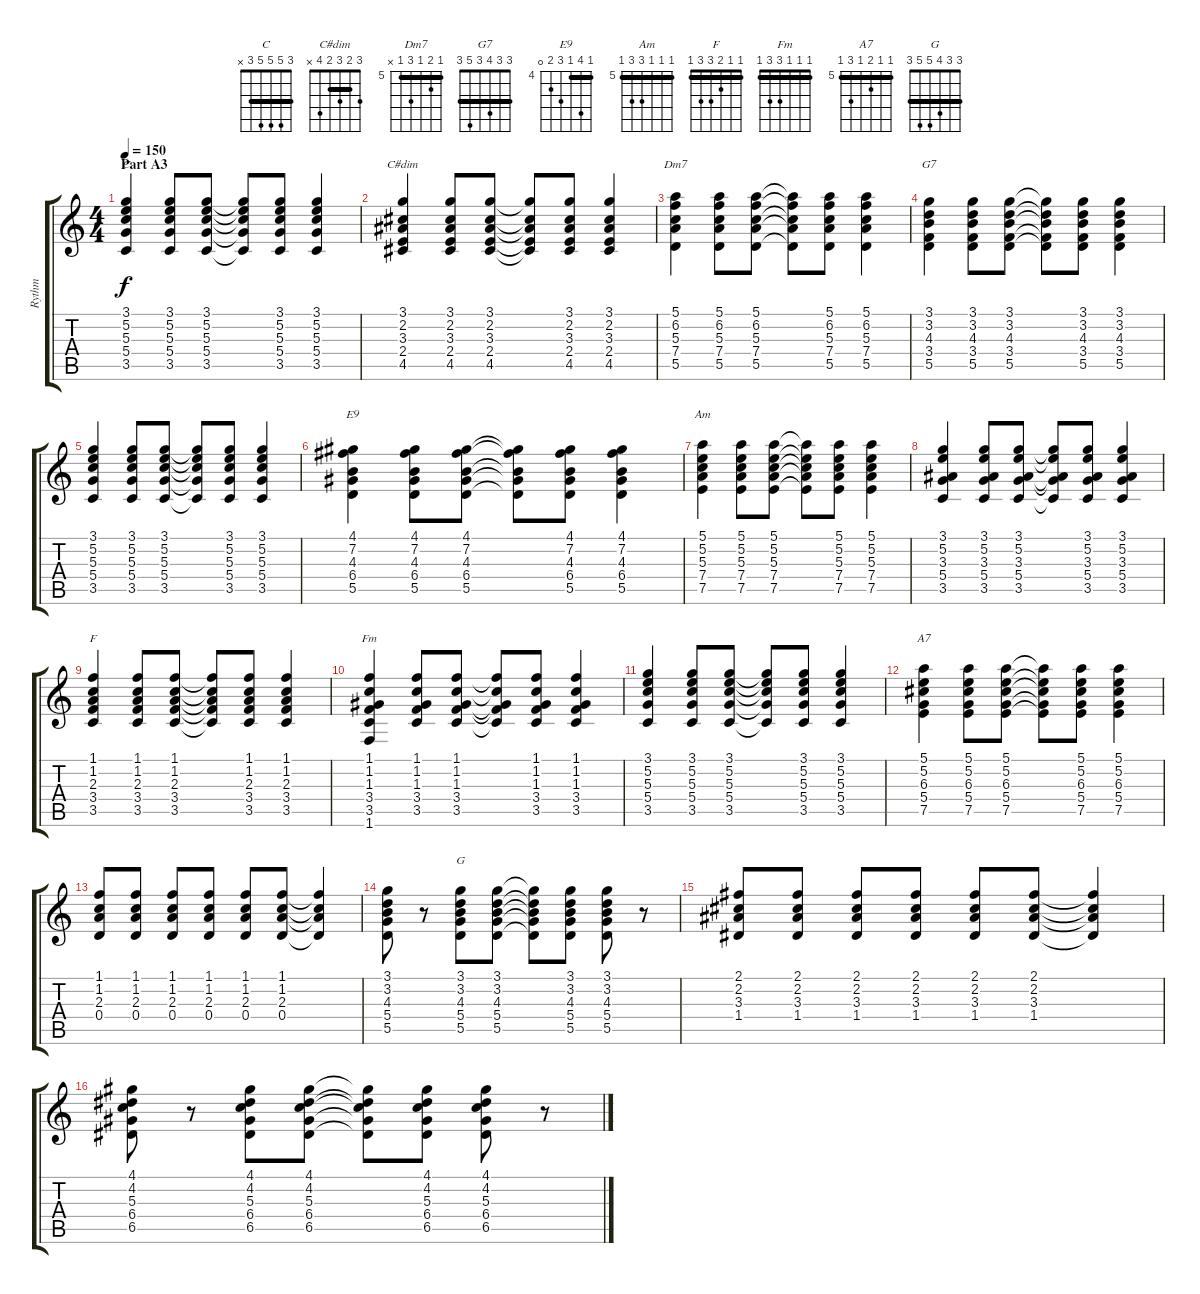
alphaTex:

\track ("Rythm" "Rythm") {instrument acousticguitarnylon}
\staff {score tabs}
\tuning (E4 B3 G3 D3 A2 E2) {hide}
\chord ("C" 3 5 5 5 3 x) {barre 3}
\chord ("C#dim" 3 2 3 2 4 x) {barre 2}
\chord ("Dm7" 5 6 5 7 5 x) {firstfret 5 barre 5}
\chord ("G7" 3 3 4 3 5 3) {barre 3}
\chord ("E9" 4 7 4 6 5 0) {firstfret 4 barre 4}
\chord ("Am" 5 5 5 7 7 5) {firstfret 5 barre 5}
\chord ("F" 1 1 2 3 3 1) {barre 1}
\chord ("Fm" 1 1 1 3 3 1) {barre 1}
\chord ("A7" 5 5 6 5 7 5) {firstfret 5 barre 5}
\chord ("G" 3 3 4 5 5 3) {barre 3}
\ts (4 4)
\section ("" "Part A3")
\tempo 150
\clef g2
\ks c
(3.1 5.2 5.3 5.4 3.5).4{ch "C" dy f} (3.1 5.2 5.3 5.4 3.5).8 (3.1 5.2 5.3 5.4 3.5).8 (3.1{t} 5.2{t} 5.3{t} 5.4{t} 3.5{t}).8 (3.1 5.2 5.3 5.4 3.5).8 (3.1 5.2 5.3 5.4 3.5).4 |
(3.1 2.2 3.3 2.4 4.5).4{ch "C#dim"} (3.1 2.2 3.3 2.4 4.5).8 (3.1 2.2 3.3 2.4 4.5).8 (3.1{t} 2.2{t} 3.3{t} 2.4{t} 4.5{t}).8 (3.1 2.2 3.3 2.4 4.5).8 (3.1 2.2 3.3 2.4 4.5).4 |
(5.1 6.2 5.3 7.4 5.5).4{ch "Dm7"} (5.1 6.2 5.3 7.4 5.5).8 (5.1 6.2 5.3 7.4 5.5).8 (5.1{t} 6.2{t} 5.3{t} 7.4{t} 5.5{t}).8 (5.1 6.2 5.3 7.4 5.5).8 (5.1 6.2 5.3 7.4 5.5).4 |
(3.1 3.2 4.3 3.4 5.5).4{ch "G7"} (3.1 3.2 4.3 3.4 5.5).8 (3.1 3.2 4.3 3.4 5.5).8 (3.1{t} 3.2{t} 4.3{t} 3.4{t} 5.5{t}).8 (3.1 3.2 4.3 3.4 5.5).8 (3.1 3.2 4.3 3.4 5.5).4 |
(3.1 5.2 5.3 5.4 3.5).4 (3.1 5.2 5.3 5.4 3.5).8 (3.1 5.2 5.3 5.4 3.5).8 (3.1{t} 5.2{t} 5.3{t} 5.4{t} 3.5{t}).8 (3.1 5.2 5.3 5.4 3.5).8 (3.1 5.2 5.3 5.4 3.5).4 |
(4.1 7.2 4.3 6.4 5.5).4{ch "E9"} (4.1 7.2 4.3 6.4 5.5).8 (4.1 7.2 4.3 6.4 5.5).8 (4.1{t} 7.2{t} 4.3{t} 6.4{t} 5.5{t}).8 (4.1 7.2 4.3 6.4 5.5).8 (4.1 7.2 4.3 6.4 5.5).4 |
(5.1 5.2 5.3 7.4 7.5).4{ch "Am"} (5.1 5.2 5.3 7.4 7.5).8 (5.1 5.2 5.3 7.4 7.5).8 (5.1{t} 5.2{t} 5.3{t} 7.4{t} 7.5{t}).8 (5.1 5.2 5.3 7.4 7.5).8 (5.1 5.2 5.3 7.4 7.5).4 |
(3.1 5.2 3.3 5.4 3.5).4 (3.1 5.2 3.3 5.4 3.5).8 (3.1 5.2 3.3 5.4 3.5).8 (3.1{t} 5.2{t} 3.3{t} 5.4{t} 3.5{t}).8 (3.1 5.2 3.3 5.4 3.5).8 (3.1 5.2 3.3 5.4 3.5).4 |
(1.1 1.2 2.3 3.4 3.5).4{ch "F"} (1.1 1.2 2.3 3.4 3.5).8 (1.1 1.2 2.3 3.4 3.5).8 (1.1{t} 1.2{t} 2.3{t} 3.4{t} 3.5{t}).8 (1.1 1.2 2.3 3.4 3.5).8 (1.1 1.2 2.3 3.4 3.5).4 |
(1.1 1.2 1.3 3.4 3.5 1.6).4{ch "Fm"} (1.1 1.2 1.3 3.4 3.5).8 (1.1 1.2 1.3 3.4 3.5).8 (1.1{t} 1.2{t} 1.3{t} 3.4{t} 3.5{t}).8 (1.1 1.2 1.3 3.4 3.5).8 (1.1 1.2 1.3 3.4 3.5).4 |
(3.1 5.2 5.3 5.4 3.5).4 (3.1 5.2 5.3 5.4 3.5).8 (3.1 5.2 5.3 5.4 3.5).8 (3.1{t} 5.2{t} 5.3{t} 5.4{t} 3.5{t}).8 (3.1 5.2 5.3 5.4 3.5).8 (3.1 5.2 5.3 5.4 3.5).4 |
(5.1 5.2 6.3 5.4 7.5).4{ch "A7"} (5.1 5.2 6.3 5.4 7.5).8 (5.1 5.2 6.3 5.4 7.5).8 (5.1{t} 5.2{t} 6.3{t} 5.4{t} 7.5{t}).8 (5.1 5.2 6.3 5.4 7.5).8 (5.1 5.2 6.3 5.4 7.5).4 |
(1.1 1.2 2.3 0.4).8 (1.1 1.2 2.3 0.4).8 (1.1 1.2 2.3 0.4).8 (1.1 1.2 2.3 0.4).8 (1.1 1.2 2.3 0.4).8 (1.1 1.2 2.3 0.4).8 (1.1{t} 1.2{t} 2.3{t} 0.4{t}).4 |
(3.1 3.2 4.3 5.4 5.5).8 r.8 (3.1 3.2 4.3 5.4 5.5).8{ch "G"} (3.1 3.2 4.3 5.4 5.5).8 (3.1{t} 3.2{t} 4.3{t} 5.4{t} 5.5{t}).8 (3.1 3.2 4.3 5.4 5.5).8 (3.1 3.2 4.3 5.4 5.5).8 r.8 |
(2.1 2.2 3.3 1.4).8 (2.1 2.2 3.3 1.4).8 (2.1 2.2 3.3 1.4).8 (2.1 2.2 3.3 1.4).8 (2.1 2.2 3.3 1.4).8 (2.1 2.2 3.3 1.4).8 (2.1{t} 2.2{t} 3.3{t} 1.4{t}).4 |
(4.1 4.2 5.3 6.4 6.5).8 r.8 (4.1 4.2 5.3 6.4 6.5).8 (4.1 4.2 5.3 6.4 6.5).8 (4.1{t} 4.2{t} 5.3{t} 6.4{t} 6.5{t}).8 (4.1 4.2 5.3 6.4 6.5).8 (4.1 4.2 5.3 6.4 6.5).8 r.8
